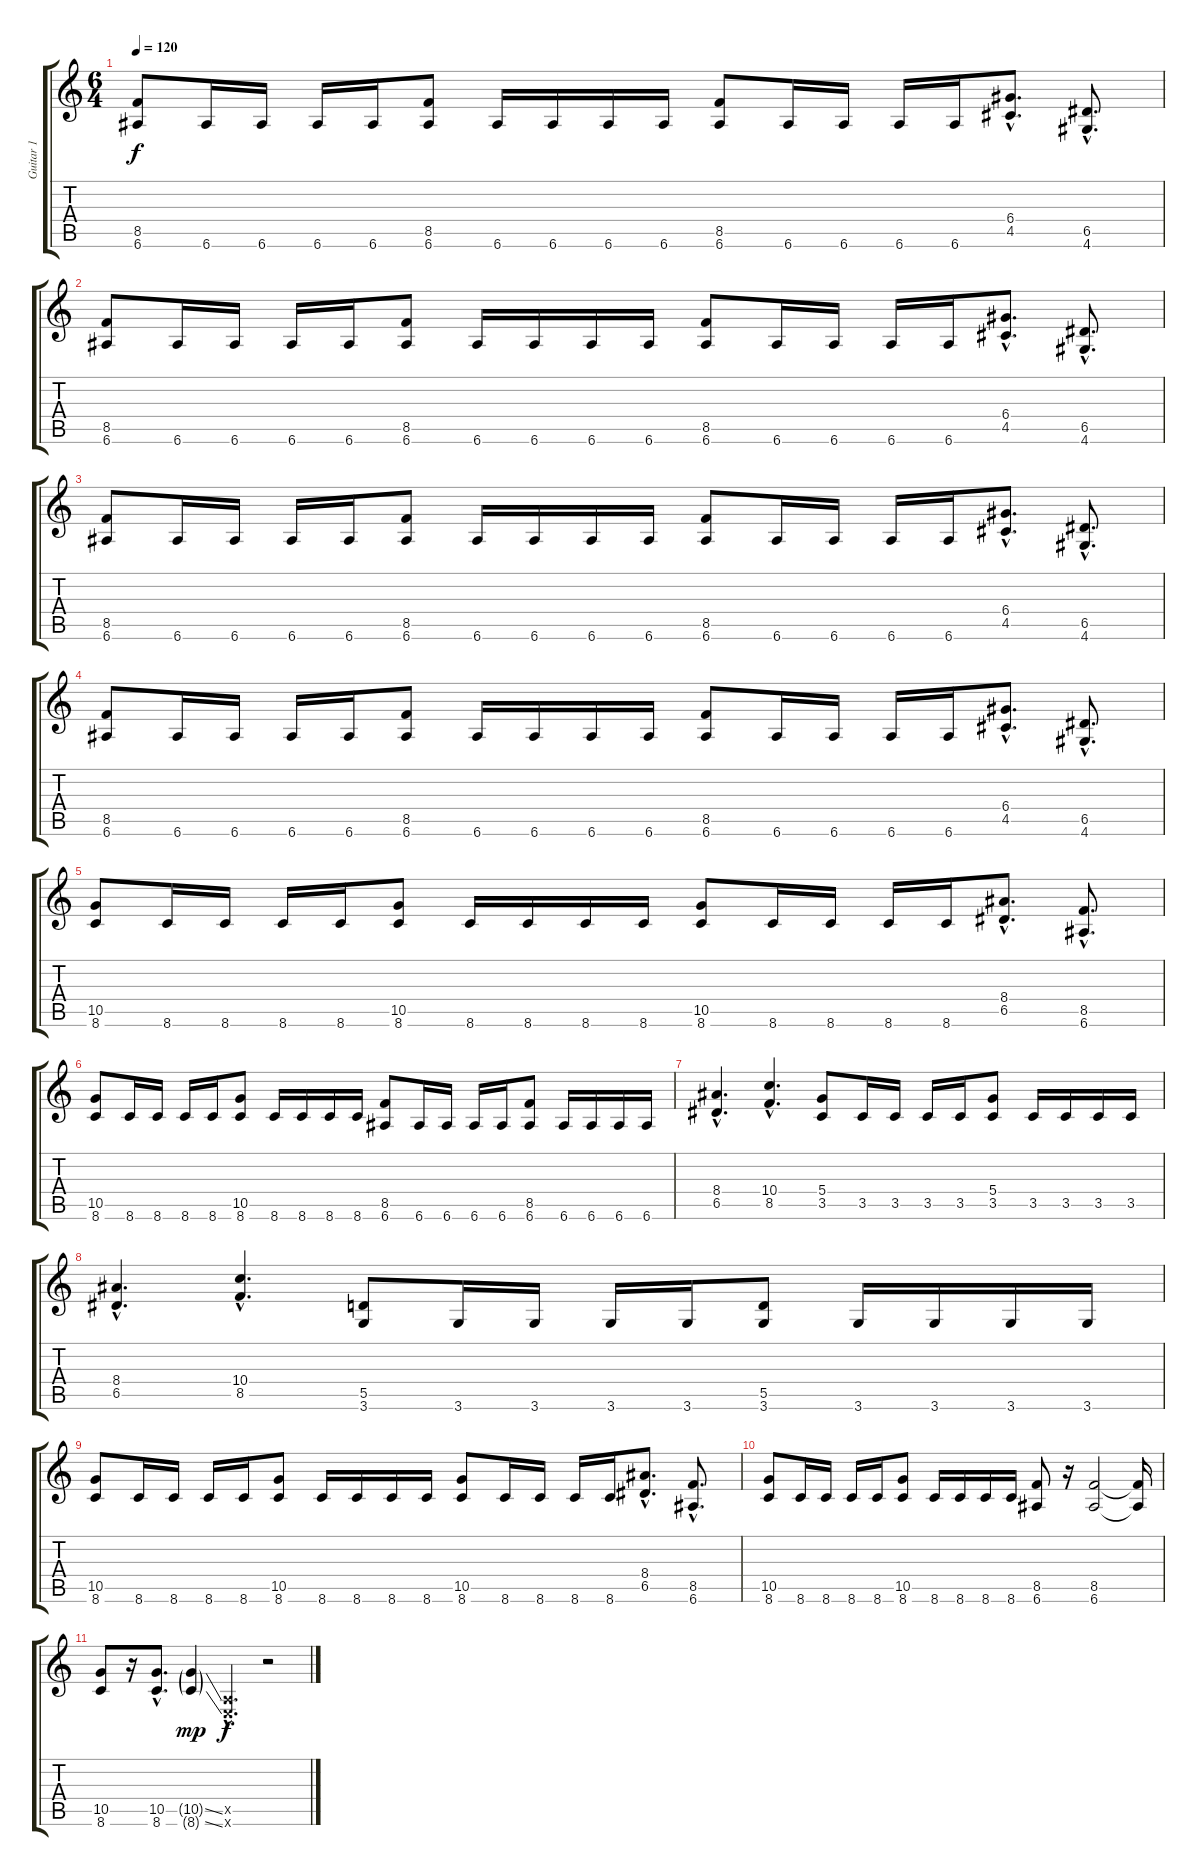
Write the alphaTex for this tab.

\track ("Guitar 1" "Guitar 1") {instrument distortionguitar}
\staff {score tabs}
\tuning (E4 B3 G3 D3 A2 E2) {hide}
\ts (6 4)
\tempo 120
\clef g2
\ks c
(8.5 6.6).8{dy f instrument distortionguitar} 6.6.16 6.6.16 6.6.16 6.6.16 (8.5 6.6).8 6.6.16 6.6.16 6.6.16 6.6.16 (8.5 6.6).8 6.6.16 6.6.16 6.6.16 6.6.16 (6.4{hac} 4.5{hac}).8{d} (6.5{hac} 4.6{hac}).8{d} |
(8.5 6.6).8 6.6.16 6.6.16 6.6.16 6.6.16 (8.5 6.6).8 6.6.16 6.6.16 6.6.16 6.6.16 (8.5 6.6).8 6.6.16 6.6.16 6.6.16 6.6.16 (6.4{hac} 4.5{hac}).8{d} (6.5{hac} 4.6{hac}).8{d} |
(8.5 6.6).8 6.6.16 6.6.16 6.6.16 6.6.16 (8.5 6.6).8 6.6.16 6.6.16 6.6.16 6.6.16 (8.5 6.6).8 6.6.16 6.6.16 6.6.16 6.6.16 (6.4{hac} 4.5{hac}).8{d} (6.5{hac} 4.6{hac}).8{d} |
(8.5 6.6).8 6.6.16 6.6.16 6.6.16 6.6.16 (8.5 6.6).8 6.6.16 6.6.16 6.6.16 6.6.16 (8.5 6.6).8 6.6.16 6.6.16 6.6.16 6.6.16 (6.4{hac} 4.5{hac}).8{d} (6.5{hac} 4.6{hac}).8{d} |
(10.5 8.6).8 8.6.16 8.6.16 8.6.16 8.6.16 (10.5 8.6).8 8.6.16 8.6.16 8.6.16 8.6.16 (10.5 8.6).8 8.6.16 8.6.16 8.6.16 8.6.16 (8.4{hac} 6.5{hac}).8{d} (8.5{hac} 6.6{hac}).8{d} |
(10.5 8.6).8 8.6.16 8.6.16 8.6.16 8.6.16 (10.5 8.6).8 8.6.16 8.6.16 8.6.16 8.6.16 (8.5 6.6).8 6.6.16 6.6.16 6.6.16 6.6.16 (8.5 6.6).8 6.6.16 6.6.16 6.6.16 6.6.16 |
(8.4{hac} 6.5{hac}).4{d} (10.4{hac} 8.5{hac}).4{d} (5.4 3.5).8 3.5.16 3.5.16 3.5.16 3.5.16 (5.4 3.5).8 3.5.16 3.5.16 3.5.16 3.5.16 |
(8.4{hac} 6.5{hac}).4{d} (10.4{hac} 8.5{hac}).4{d} (5.5 3.6).8 3.6.16 3.6.16 3.6.16 3.6.16 (5.5 3.6).8 3.6.16 3.6.16 3.6.16 3.6.16 |
(10.5 8.6).8 8.6.16 8.6.16 8.6.16 8.6.16 (10.5 8.6).8 8.6.16 8.6.16 8.6.16 8.6.16 (10.5 8.6).8 8.6.16 8.6.16 8.6.16 8.6.16 (8.4{hac} 6.5{hac}).8{d} (8.5{hac} 6.6{hac}).8{d} |
(10.5 8.6).8 8.6.16 8.6.16 8.6.16 8.6.16 (10.5 8.6).8 8.6.16 8.6.16 8.6.16 8.6.16 (8.5 6.6).8 r.16 (8.5 6.6).2 (8.5{t} 6.6{t}).16 |
(10.5 8.6).8 r.16 (10.5{hac} 8.6{hac}).8{d} (10.5{ss g} 8.6{ss g}).4{dy mp} (0.5{hac x} 0.6{hac x}).4{d dy f} r.2
